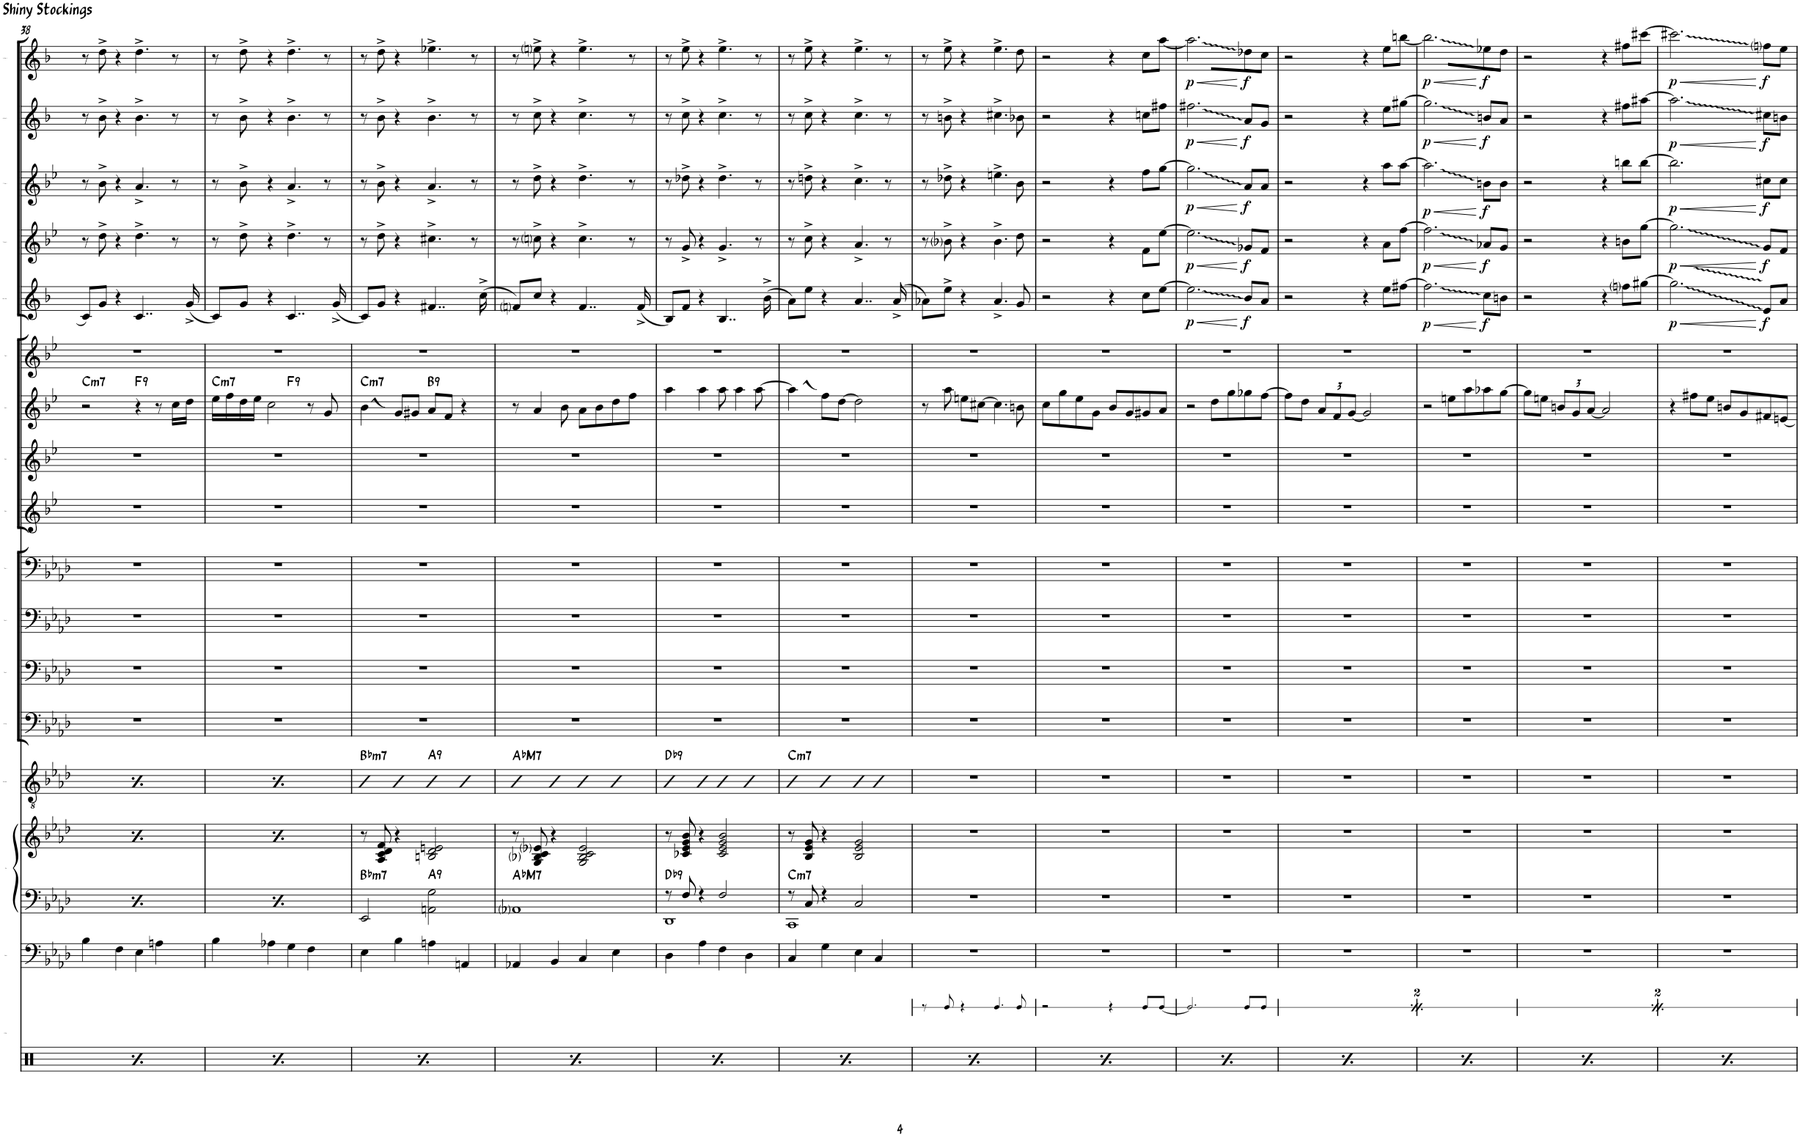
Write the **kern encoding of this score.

**kern	**kern	**kern	**harte	**kern	**harte	**kern	**harte	**kern	**dynam	**kern	**dynam	**kern	**dynam	**kern	**dynam	**kern	**dynam
*part9	*part8	*part8	*part8	*part7	*part7	*part6	*part6	*part5	*part5	*part4	*part4	*part3	*part3	*part2	*part2	*part1	*part1
*staff10	*staff9	*staff8	*	*staff7	*	*staff6	*	*staff5	*staff5	*staff4	*staff4	*staff3	*staff3	*staff2	*staff2	*staff1	*staff1
*I"Bass	*I"Piano	*	*	*I"Guitar	*	*I"Trumpet 2	*	*I"Bari	*	*I"Tenor 2	*	*I"Tenor 1	*	*I"Alto 2	*	*I"Alto 1	*
*I'Bass	*I'Pno.	*	*	*	*	*	*	*	*	*	*	*	*	*	*	*	*
!!LO:PB:g=z
*clefF4	*clefF4	*clefG2	*	*clefGv2	*	*clefG2	*	*clefG2	*	*clefG2	*	*clefG2	*	*clefG2	*	*clefG2	*
*Trd7c12	*	*	*	*	*	*Trd1c2	*	*Trd12c21	*	*Trd8c14	*	*Trd8c14	*	*Trd5c9	*	*Trd5c9	*
*k[b-e-a-d-]	*k[b-e-a-d-]	*k[b-e-a-d-]	*	*k[b-e-a-d-]	*	*k[b-e-]	*	*k[b-]	*	*k[b-e-]	*	*k[b-e-]	*	*k[b-]	*	*k[b-]	*
*M4/4	*M4/4	*M4/4	*	*M4/4	*	*M4/4	*	*M4/4	*	*M4/4	*	*M4/4	*	*M4/4	*	*M4/4	*
=38	=38	=38	=38	=38	=38	=38	=38	=38	=38	=38	=38	=38	=38	=38	=38	=38	=38
!	!	!	!LO:H:kt=m7	!	!LO:H:kt=m7	!	!LO:H:kt=m7	!	!	!	!	!	!	!	!	!	!
4B-\	2.EE-/	8r	Bb:min7	4B-	Bb:min7	2r	C:min7	8c/L	.	8r	.	8r	.	8r	.	8r	.
.	.	8A-/ 8c/ 8d-/ 8f/	.	.	.	.	.	8g/J	.	8dd^\	.	8b-^\	.	8b-^\	.	8dd^\	.
4F\	.	4r	.	4B-	.	.	.	4r	.	4r	.	4r	.	4r	.	4r	.
!	!	!	!LO:H:kt=9	!	!LO:H:kt=9	!	!LO:H:kt=9	!	!	!	!	!	!	!	!	!	!
4E-\	.	2G/ 2c/ 2d-/ 2f/	Eb:9	4B-	Eb:9	4r	F:9	4..c/	.	4.dd^\	.	4.a^/	.	4.b-^\	.	4.dd^\	.
4An\	8.r	.	.	4B-	.	8r	.	.	.	.	.	.	.	.	.	.	.
.	.	.	.	.	.	16cc\LL	.	.	.	8r	.	8r	.	8r	.	8r	.
.	16BB-/	.	.	.	.	16dd\JJ	.	(16g^/	.	.	.	.	.	.	.	.	.
=39	=39	=39	=39	=39	=39	=39	=39	=39	=39	=39	=39	=39	=39	=39	=39	=39	=39
!	!	!	!LO:H:kt=m7	!	!LO:H:kt=m7	!	!LO:H:kt=m7	!	!	!	!	!	!	!	!	!	!
*	*	*	*	*	*	*^	*	*	*	*	*	*	*	*	*	*	*
4B-\	2.EE-/	8r	Bb:min7	4B-	Bb:min7	16ee-\LL	2ryy	C:min7	8c/L)	.	8r	.	8r	.	8r	.	8r	.
.	.	.	.	.	.	16ff\	.	.	.	.	.	.	.	.	.	.	.	.
.	.	8A-/ 8c/ 8d-/ 8f/	.	.	.	16dd\	.	.	8g/J	.	8dd^\	.	8b-^\	.	8b-^\	.	8dd^\	.
.	.	.	.	.	.	16ee-\JJ	.	.	.	.	.	.	.	.	.	.	.	.
4A-X\	.	4r	.	4B-	.	2cc\	.	.	4r	.	4r	.	4r	.	4r	.	4r	.
!	!	!	!LO:H:kt=9	!	!LO:H:kt=9	!	!	!LO:H:kt=9	!	!	!	!	!	!	!	!	!	!
4G\	.	2G/ 2c/ 2d-/ 2f/	Eb:9	4B-	Eb:9	.	2ryy	F:9	4..c/	.	4.dd^\	.	4.a^/	.	4.b-^\	.	4.dd^\	.
4F\	8.r	.	.	4B-	.	8r	.	.	.	.	.	.	.	.	.	.	.	.
.	.	.	.	.	.	8g/	.	.	.	.	8r	.	8r	.	8r	.	8r	.
.	16BB-/	.	.	.	.	.	.	.	(16g^/	.	.	.	.	.	.	.	.	.
=40	=40	=40	=40	=40	=40	=40	=40	=40	=40	=40	=40	=40	=40	=40	=40	=40	=40	=40
!	!	!	!LO:H:kt=m7	!	!LO:H:kt=m7	!	!	!LO:H:kt=m7	!	!	!	!	!	!	!	!	!	!
*	*	*	*	*	*	*v	*v	*	*	*	*	*	*	*	*	*	*	*
4E-\	2EE-/	8r	Bb:min7	4B-	Bb:min7	4b-\	C:min7	8c/L)	.	8r	.	8r	.	8r	.	8r	.
.	.	8A-/ 8c/ 8d-/ 8f/	.	.	.	.	.	8g/J	.	8dd^\	.	8b-^\	.	8b-^\	.	8dd^\	.
4B-\	.	4r	.	4B-	.	8g/L	.	4r	.	4r	.	4r	.	4r	.	4r	.
.	.	.	.	.	.	8g#X/J	.	.	.	.	.	.	.	.	.	.	.
!	!	!	!LO:H:kt=9	!	!LO:H:kt=9	!	!LO:H:kt=9	!	!	!	!	!	!	!	!	!	!
4An\	2AAn\ 2G\	2Bn/ 2d-/ 2en/	A:9	4B-	A:9	8a/L	B:9	4..f#X/	.	4.cc#X^\	.	4.a^/	.	4.b-^\	.	4.ee-X^\	.
.	.	.	.	.	.	8f/J	.	.	.	.	.	.	.	.	.	.	.
4AAn/	.	.	.	4B-	.	4r	.	.	.	.	.	.	.	.	.	.	.
.	.	.	.	.	.	.	.	.	.	8r	.	8r	.	8r	.	8r	.
.	.	.	.	.	.	.	.	(16cc^\	.	.	.	.	.	.	.	.	.
=41	=41	=41	=41	=41	=41	=41	=41	=41	=41	=41	=41	=41	=41	=41	=41	=41	=41
!	!	!	!LO:H:kt=M7	!	!LO:H:kt=M7	!	!	!	!	!	!	!	!	!	!	!	!
4AA-X/	1AA-i	8r	Ab:maj7	4B-	Ab:maj7	8r	.	8fni/L)	.	8r	.	8r	.	8r	.	8r	.
.	.	8G/ 8B-i/ 8c/ 8e-i/	.	.	.	4a/	.	8cc/J	.	8ccni^\	.	8dd^\	.	8cc^\	.	8eeni^\	.
4BB-/	.	4r	.	4B-	.	.	.	4r	.	4r	.	4r	.	4r	.	4r	.
.	.	.	.	.	.	8b-\	.	.	.	.	.	.	.	.	.	.	.
4C/	.	2G/ 2B-/ 2c/ 2e-/	.	4B-	.	8a\L	.	4..f/	.	4.cc^\	.	4.dd^\	.	4.cc^\	.	4.ee^\	.
.	.	.	.	.	.	8b-\	.	.	.	.	.	.	.	.	.	.	.
4E-\	.	.	.	4B-	.	8dd\	.	.	.	.	.	.	.	.	.	.	.
.	.	.	.	.	.	8ff\J	.	.	.	8r	.	8r	.	8r	.	8r	.
.	.	.	.	.	.	.	.	(16f^/	.	.	.	.	.	.	.	.	.
=42	=42	=42	=42	=42	=42	=42	=42	=42	=42	=42	=42	=42	=42	=42	=42	=42	=42
*	*^	*	*	*	*	*	*	*	*	*	*	*	*	*	*	*	*
!	!	!	!	!LO:H:kt=9	!	!LO:H:kt=9	!	!	!	!	!	!	!	!	!	!	!	!
4D-\	8r	1DD-	8r	Db:9	4B-	Db:9	4aa\	.	8B-/L)	.	8r	.	8r	.	8r	.	8r	.
.	8F/	.	8c-X/ 8e-/ 8g/ 8b-/	.	.	.	.	.	8f/J	.	8g^/	.	8dd-X^\	.	8cc^\	.	8ee^\	.
4A-\	4r	.	4r	.	4B-	.	4aa\	.	4r	.	4r	.	4r	.	4r	.	4r	.
4F\	2F/	.	2c-/ 2e-/ 2g/ 2b-/	.	4B-	.	8aa\	.	4..B-/	.	4.g^/	.	4.dd-^\	.	4.cc^\	.	4.ee^\	.
.	.	.	.	.	.	.	4aa\	.	.	.	.	.	.	.	.	.	.	.
4D-\	.	.	.	.	4B-	.	.	.	.	.	.	.	.	.	.	.	.	.
.	.	.	.	.	.	.	[8aa\	.	.	.	8r	.	8r	.	8r	.	8r	.
.	.	.	.	.	.	.	.	.	(16b-^\	.	.	.	.	.	.	.	.	.
=43	=43	=43	=43	=43	=43	=43	=43	=43	=43	=43	=43	=43	=43	=43	=43	=43	=43	=43
!	!	!	!	!LO:H:kt=m7	!	!LO:H:kt=m7	!	!	!	!	!	!	!	!	!	!	!	!
4C/	8r	1CC	8r	C:min7	4B-	C:min7	4aa\]	.	8a\L)	.	8r	.	8r	.	8r	.	8r	.
.	8C/	.	8B-/ 8e-/ 8g/	.	.	.	.	.	8ee\J	.	8cc^\	.	8ddn^\	.	8cc^\	.	8ee^\	.
4G\	4r	.	4r	.	4B-	.	8ff\L	.	4r	.	4r	.	4r	.	4r	.	4r	.
.	.	.	.	.	.	.	[8dd\J	.	.	.	.	.	.	.	.	.	.	.
4E-\	2C/	.	2B-/ 2e-/ 2g/	.	4B-	.	2dd\]	.	4..a/	.	4.a^/	.	4.cc^\	.	4.cc^\	.	4.ee^\	.
4C/	.	.	.	.	4B-	.	.	.	.	.	.	.	.	.	.	.	.	.
.	.	.	.	.	.	.	.	.	.	.	8r	.	8r	.	8r	.	8r	.
.	.	.	.	.	.	.	.	.	(16a^/	.	.	.	.	.	.	.	.	.
*	*v	*v	*	*	*	*	*	*	*	*	*	*	*	*	*	*	*	*
=44	=44	=44	=44	=44	=44	=44	=44	=44	=44	=44	=44	=44	=44	=44	=44	=44	=44
1r	1r	1r	.	1r	.	8r	.	8a-X\L)	.	8r	.	8r	.	8r	.	8r	.
.	.	.	.	.	.	8aa\	.	8ee^\J	.	8b-i^\	.	8dd-X^\	.	8bn^\	.	8ee^\	.
.	.	.	.	.	.	8een\L	.	4r	.	4r	.	4r	.	4r	.	4r	.
.	.	.	.	.	.	[8cc#X\J	.	.	.	.	.	.	.	.	.	.	.
.	.	.	.	.	.	4.cc#\]	.	4.a-^/	.	4.b-^\	.	4.een^\	.	4.cc#X^\	.	4.ee^\	.
.	.	.	.	.	.	8bn\	.	8g/	.	8dd\	.	8b-\	.	8b-X\	.	8dd\	.
=45	=45	=45	=45	=45	=45	=45	=45	=45	=45	=45	=45	=45	=45	=45	=45	=45	=45
1r	1r	1r	.	1r	.	8cc\L	.	2r	.	2r	.	2r	.	2r	.	2r	.
.	.	.	.	.	.	8gg\	.	.	.	.	.	.	.	.	.	.	.
.	.	.	.	.	.	8ee-\	.	.	.	.	.	.	.	.	.	.	.
.	.	.	.	.	.	8g\J	.	.	.	.	.	.	.	.	.	.	.
.	.	.	.	.	.	8b-/L	.	4r	.	4r	.	4r	.	4r	.	4r	.
.	.	.	.	.	.	8g/	.	.	.	.	.	.	.	.	.	.	.
.	.	.	.	.	.	8g#X/	.	8cc\L	.	8f\L	.	8ff\L	.	8ccn\L	.	8cc\L	.
.	.	.	.	.	.	8a/J	.	[8ee\J	.	[8ee-\J	.	[8gg\J	.	8ff#X\J	.	[8aa\J	.
=46	=46	=46	=46	=46	=46	=46	=46	=46	=46	=46	=46	=46	=46	=46	=46	=46	=46
!	!	!	!	!	!	!	!	!	!LO:HP:b	!	!LO:HP:b	!	!LO:HP:b	!	!LO:HP:b	!	!LO:HP:b
*	*	*	*	*	*	*	*	*^	*	*^	*	*^	*	*	*	*^	*
!	!	!	!	!	!	!	!	!	!	!LO:DY:n=1:b	!	!	!LO:DY:n=1:b	!	!	!LO:DY:n=1:b	!	!LO:DY:n=1:b	!	!	!LO:DY:n=1:b
1r	1r	1r	.	1r	.	2r	.	2.ee\	2ee_	< p	2.ee-\]	[2ee-	< p	2.gg\]	[2gg	< p	2.ff#X\	< p	2.aa\]	[2aa	< p
.	.	.	.	.	.	8dd\L	.	.	8eeL_	.	.	8ee-L_	.	.	8ggL_	.	.	.	.	8aaL_	.
.	.	.	.	.	.	8gg\	.	.	8ee]	.	.	8ee-]	.	.	8gg]	.	.	.	.	8aa]	.
!	!	!	!	!	!	!	!	!	!	!LO:DY:n=2:b	!	!	!LO:DY:n=2:b	!	!	!LO:DY:n=2:b	!	!LO:DY:n=2:b	!	!	!LO:DY:n=2:b
.	.	.	.	.	.	8gg-X\	.	8b-/L	8b-	[ f	8g-X/L	8g-	[ f	8a/L	8a	[ f	8a/L	[ f	8dd-X\L	8dd-	[ f
.	.	.	.	.	.	[8ff\J	.	8a/J	8aJ	.	8f/J	8fJ	.	8a/J	8aJ	.	8g/J	.	8cc\J	8ccJ	.
*	*	*	*	*	*	*	*	*v	*v	*	*	*	*	*v	*v	*	*	*	*v	*v	*
*	*	*	*	*	*	*	*	*	*	*v	*v	*	*	*	*	*	*	*
=47	=47	=47	=47	=47	=47	=47	=47	=47	=47	=47	=47	=47	=47	=47	=47	=47	=47
1r	1r	1r	.	1r	.	8ff\L]	.	2r	.	2r	.	2r	.	2r	.	2r	.
.	.	.	.	.	.	8dd\J	.	.	.	.	.	.	.	.	.	.	.
*	*	*	*	*	*	*Xbrackettup	*	*	*	*	*	*	*	*	*	*	*
.	.	.	.	.	.	12a/L	.	.	.	.	.	.	.	.	.	.	.
.	.	.	.	.	.	12f/	.	.	.	.	.	.	.	.	.	.	.
.	.	.	.	.	.	[12g/J	.	.	.	.	.	.	.	.	.	.	.
.	.	.	.	.	.	2g/]	.	4r	.	4r	.	4r	.	4r	.	4r	.
.	.	.	.	.	.	.	.	8ee\L	.	8a\L	.	8aa\L	.	8ee\L	.	8ee\L	.
.	.	.	.	.	.	.	.	[8ff#X\J	.	[8ff\J	.	[8aa\J	.	[8gg#X\J	.	[8bbn\J	.
=48	=48	=48	=48	=48	=48	=48	=48	=48	=48	=48	=48	=48	=48	=48	=48	=48	=48
!	!	!	!	!	!	!	!	!	!LO:HP:b	!	!LO:HP:b	!	!LO:HP:b	!	!LO:HP:b	!	!LO:HP:b
*	*	*	*	*	*	*	*	*^	*	*^	*	*^	*	*	*	*^	*
!	!	!	!	!	!	!	!	!	!	!LO:DY:n=1:b	!	!	!LO:DY:n=1:b	!	!	!LO:DY:n=1:b	!	!LO:DY:n=1:b	!	!	!LO:DY:n=1:b
1r	1r	1r	.	1r	.	2r	.	2.ff#X\	2ff#_	< p	2.ff\]	[2ff	< p	2.aa\]	[2aa	< p	2.gg#\]	< p	2.bb\]	[2bbn	< p
.	.	.	.	.	.	8een\L	.	.	8ff#L_	.	.	8ffL_	.	.	8aaL_	.	.	.	.	8bbL_	.
.	.	.	.	.	.	8aa\	.	.	8ff#]	.	.	8ff]	.	.	8aa]	.	.	.	.	8bb]	.
!	!	!	!	!	!	!	!	!	!	!LO:DY:n=2:b	!	!	!LO:DY:n=2:b	!	!	!LO:DY:n=2:b	!	!LO:DY:n=2:b	!	!	!LO:DY:n=2:b
.	.	.	.	.	.	8aa-X\	.	8cc\L	8cc	[ f	8a-X/L	8a-	[ f	8bn\L	8b	[ f	8bn/L	[ f	8ee-X\L	8ee-	[ f
.	.	.	.	.	.	[8gg\J	.	8bn\J	8bJ	.	8g/J	8gJ	.	8b\J	8bJ	.	8a/J	.	8dd\J	8ddJ	.
*	*	*	*	*	*	*	*	*v	*v	*	*	*	*	*v	*v	*	*	*	*v	*v	*
*	*	*	*	*	*	*	*	*	*	*v	*v	*	*	*	*	*	*	*
=49	=49	=49	=49	=49	=49	=49	=49	=49	=49	=49	=49	=49	=49	=49	=49	=49	=49
1r	1r	1r	.	1r	.	8gg\L]	.	2r	.	2r	.	2r	.	2r	.	2r	.
.	.	.	.	.	.	8een\J	.	.	.	.	.	.	.	.	.	.	.
.	.	.	.	.	.	12bn/L	.	.	.	.	.	.	.	.	.	.	.
.	.	.	.	.	.	12g/	.	.	.	.	.	.	.	.	.	.	.
.	.	.	.	.	.	[12a/J	.	.	.	.	.	.	.	.	.	.	.
.	.	.	.	.	.	2a/]	.	4r	.	4r	.	4r	.	4r	.	4r	.
.	.	.	.	.	.	.	.	8ffni\L	.	8bn\L	.	8bbn\L	.	8ff#X\L	.	8ff#X\L	.
.	.	.	.	.	.	.	.	[8gg#X\J	.	[8gg\J	.	[8bb\J	.	[8aa#X\J	.	[8ccc#X\J	.
=50	=50	=50	=50	=50	=50	=50	=50	=50	=50	=50	=50	=50	=50	=50	=50	=50	=50
!	!	!	!	!	!	!	!	!	!LO:HP:b	!	!LO:HP:b	!	!LO:HP:b	!	!LO:HP:b	!	!LO:HP:b
*	*	*	*	*	*	*	*	*^	*	*^	*	*^	*	*	*	*^	*
!	!	!	!	!	!	!	!	!	!	!LO:DY:n=1:b	!	!	!LO:DY:n=1:b	!	!	!LO:DY:n=1:b	!	!LO:DY:n=1:b	!	!	!LO:DY:n=1:b
1r	1r	1r	.	1r	.	4r	.	2.gg#X\	2gg#_	< p	2.gg\]	[2gg	< p	2.bb\]	[2bbn	< p	2.aa#\]	< p	2.ccc#\]	[2ccc#X	< p
.	.	.	.	.	.	8ff#X\L	.	.	.	.	.	.	.	.	.	.	.	.	.	.	.
.	.	.	.	.	.	8ee-\J	.	.	.	.	.	.	.	.	.	.	.	.	.	.	.
.	.	.	.	.	.	8bn/L	.	.	8gg#L_	.	.	8ggL_	.	.	8bbL_	.	.	.	.	8ccc#L_	.
.	.	.	.	.	.	8g/	.	.	8gg#]	.	.	8gg]	.	.	8bb]	.	.	.	.	8ccc#]	.
!	!	!	!	!	!	!	!	!	!	!LO:DY:n=2:b	!	!	!LO:DY:n=2:b	!	!	!LO:DY:n=2:b	!	!LO:DY:n=2:b	!	!	!LO:DY:n=2:b
.	.	.	.	.	.	8f#X/	.	8e/L	8e	[ f	8g/L	8g	[ f	8cc#X\L	8cc#	[ f	8cc#X\L	[ f	8ffni\L	8ff	[ f
.	.	.	.	.	.	[8en/J	.	8a/J	8aJ	.	8f/J	8fJ	.	8cc#\J	8cc#J	.	8bn\J	.	8ee\J	8eeJ	.
*	*	*	*	*	*	*	*	*v	*v	*	*	*	*	*v	*v	*	*	*	*v	*v	*
*	*	*	*	*	*	*	*	*	*	*v	*v	*	*	*	*	*	*	*
=	=	=	=	=	=	=	=	=	=	=	=	=	=	=	=	=	=
*-	*-	*-	*-	*-	*-	*-	*-	*-	*-	*-	*-	*-	*-	*-	*-	*-	*-
